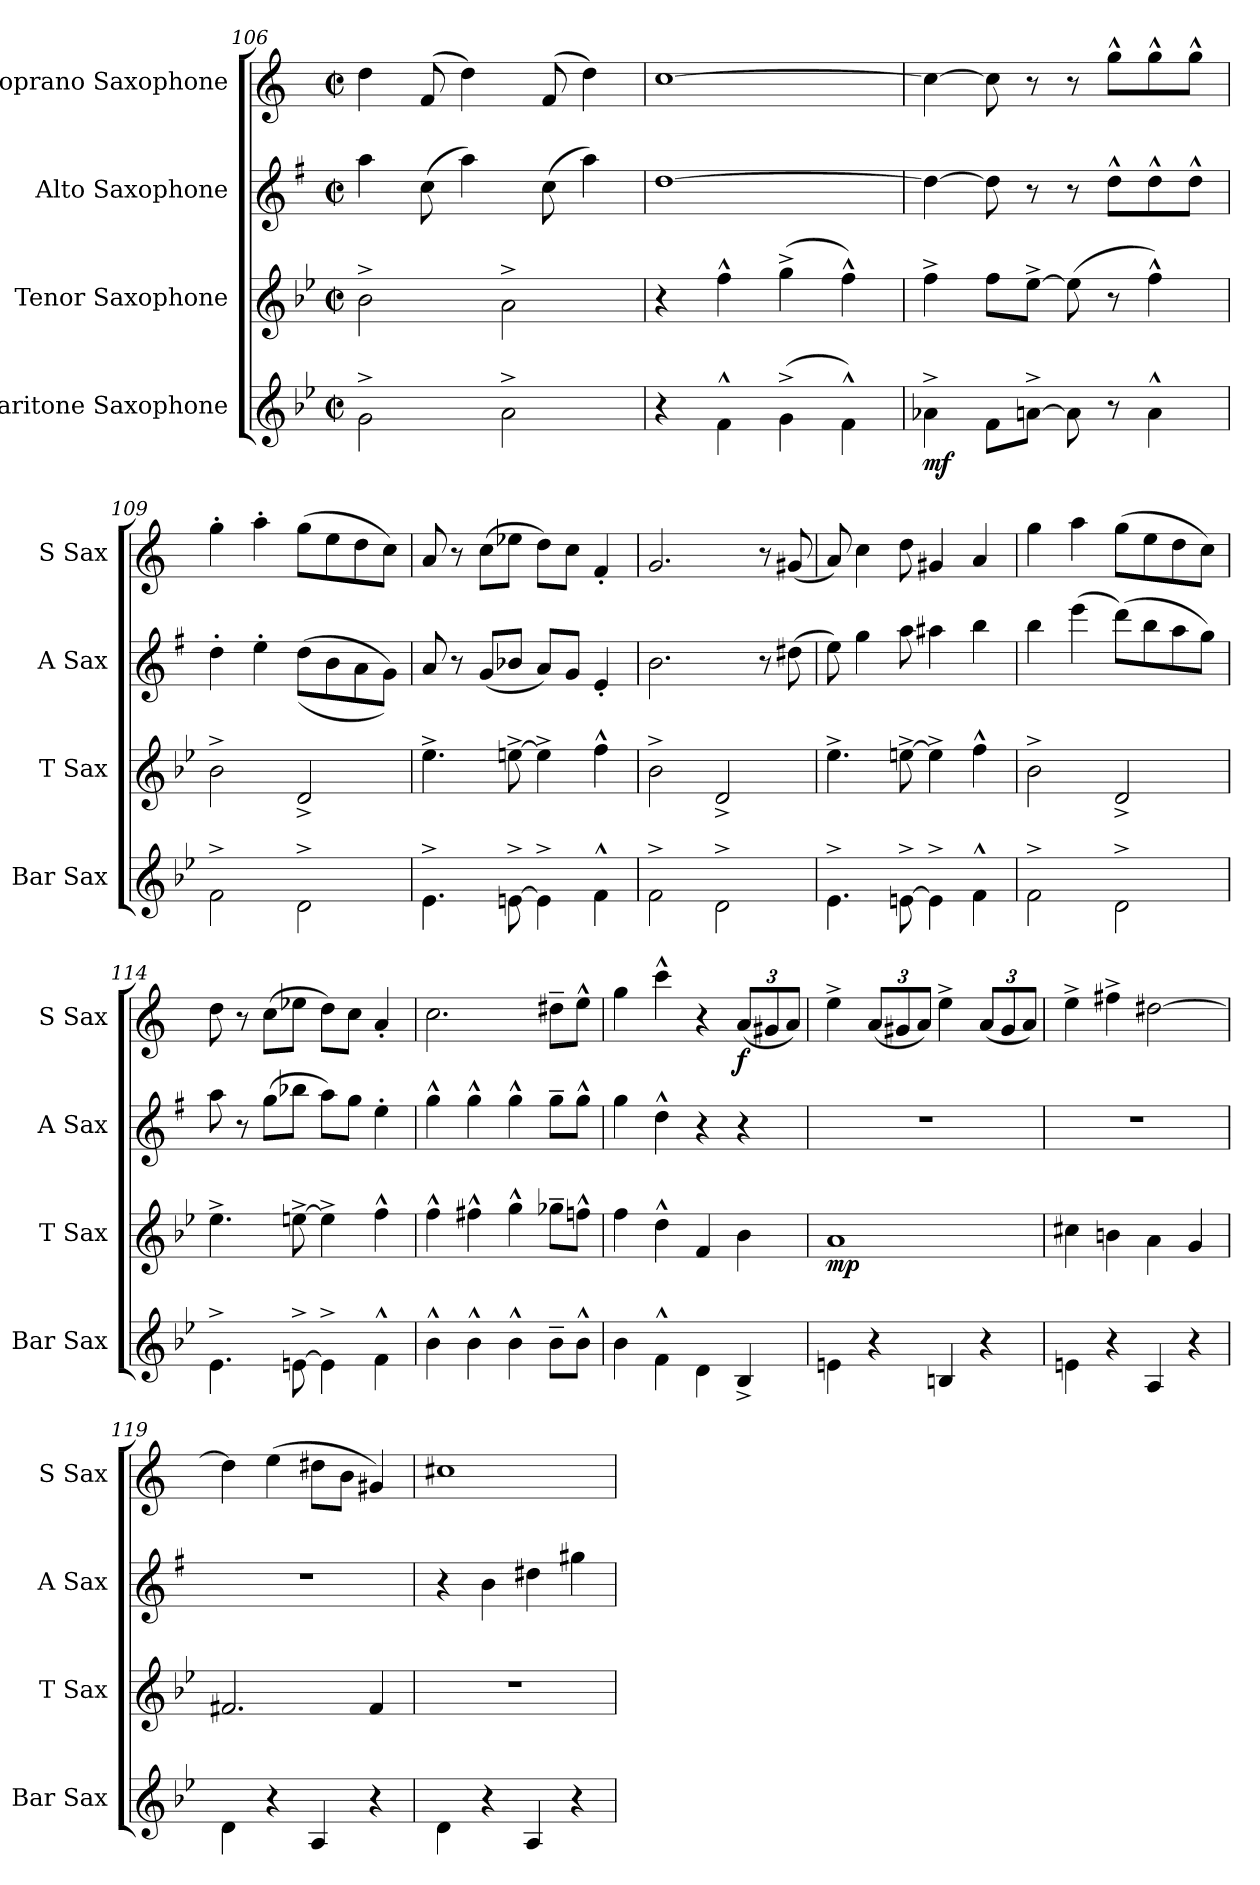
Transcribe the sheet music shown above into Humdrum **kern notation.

**kern	**dynam	**kern	**dynam	**kern	**kern	**dynam
*part4	*part4	*part3	*part3	*part2	*part1	*part1
*staff4	*staff4	*staff3	*staff3	*staff2	*staff1	*staff1
*I"Baritone Saxophone	*	*I"Tenor Saxophone	*	*I"Alto Saxophone	*I"Soprano Saxophone	*
*I'Bar Sax	*	*I'T Sax	*	*I'A Sax	*I'S Sax	*
*clefG2	*	*clefG2	*	*clefG2	*clefG2	*
*ITrd12c21	*	*ITrd8c14	*	*ITrd5c9	*ITrd1c2	*
*k[b-e-]	*	*k[b-e-]	*	*k[b-e-]	*k[b-e-]	*
*M2/2	*	*M2/2	*	*M2/2	*M2/2	*
*met(c|)	*	*met(c|)	*	*met(c|)	*met(c|)	*
=106	=106	=106	=106	=106	=106	=106
2G^\	.	2B-^\	.	4cc\	4cc\	.
.	.	.	.	(8e-\	(8e-/	.
.	.	.	.	4cc\)	4cc\)	.
2A^\	.	2A^\	.	.	.	.
.	.	.	.	(8e-\	(8e-/	.
.	.	.	.	4cc\)	4cc\)	.
=107	=107	=107	=107	=107	=107	=107
4r	.	4r	.	[1f	[1b-	.
4F^^\	.	4f^^\	.	.	.	.
(4G^\	.	(4g^\	.	.	.	.
4F^^\)	.	4f^^\)	.	.	.	.
!!LO:PB:g=z
=108	=108	=108	=108	=108	=108	=108
!	!LO:DY:b	!	!	!	!	!
4A-X^\	mf	4f^\	.	4f\_	4b-\_	.
!	!	!	!LO:DY:b	!	!	!
!	!	!	!LO:DY:n=1:b	!	!	!
8F\L	.	8f\L	mf mf	8f\]	8b-\]	.
[8An^\J	.	[8e-^\J	.	8r	8r	.
8A\]	.	(8e-\]	.	8r	8r	.
8r	.	8r	.	8f^^\L	8ff^^\L	.
4A^^\	.	4f^^\)	.	8f^^\	8ff^^\	.
.	.	.	.	8f^^\J	8ff^^\J	.
=109	=109	=109	=109	=109	=109	=109
2F^\	.	2B-^\	.	4f'\	4ff'\	.
.	.	.	.	4g'\	4gg'\	.
2D^\	.	2D^/	.	((8f\L	(8ff\L	.
.	.	.	.	8d\	8dd\	.
.	.	.	.	8c\	8cc\	.
.	.	.	.	8B-\J))	8b-\J)	.
=110	=110	=110	=110	=110	=110	=110
4.E-^\	.	4.e-^\	.	8c/	8g/	.
.	.	.	.	8r	8r	.
.	.	.	.	(8B-/L	(8b-\L	.
[8En^\	.	[8en^\	.	8d-X/J	8dd-X\J	.
4E^\]	.	4e^\]	.	8c/L)	8cc\L)	.
.	.	.	.	8B-/J	8b-\J	.
4F^^\	.	4f^^\	.	4G'/	4e-'/	.
=111	=111	=111	=111	=111	=111	=111
2F^\	.	2B-^\	.	2.d\	2.f/	.
2D^\	.	2D^/	.	.	.	.
.	.	.	.	8r	8r	.
.	.	.	.	(8f#X\	(8f#X/	.
=112	=112	=112	=112	=112	=112	=112
4.E-^\	.	4.e-^\	.	8g\)	8g/)	.
.	.	.	.	4b-\	4b-\	.
[8En^\	.	[8en^\	.	8cc\	8cc\	.
4E^\]	.	4e^\]	.	4cc#X\	4f#X/	.
4F^^\	.	4f^^\	.	4dd\	4g/	.
=113	=113	=113	=113	=113	=113	=113
2F^\	.	2B-^\	.	4dd\	4ff\	.
.	.	.	.	(4gg\	4gg\	.
2D^\	.	2D^/	.	(8ff\L)	(8ff\L	.
.	.	.	.	8dd\	8dd\	.
.	.	.	.	8cc\	8cc\	.
.	.	.	.	8b-\J)	8b-\J)	.
!!LO:LB:g=z
=114	=114	=114	=114	=114	=114	=114
4.E-^\	.	4.e-^\	.	8cc\	8cc\	.
.	.	.	.	8r	8r	.
.	.	.	.	(8b-\L	(8b-\L	.
[8En^\	.	[8en^\	.	8dd-X\J	8dd-X\J	.
4E^\]	.	4e^\]	.	8cc\L)	8cc\L)	.
.	.	.	.	8b-\J	8b-\J	.
4F^^\	.	4f^^\	.	4g'\	4g'/	.
=115	=115	=115	=115	=115	=115	=115
4B-^^\	.	4f^^\	.	4b-^^\	2.b-\	.
4B-^^\	.	4f#X^^\	.	4b-^^\	.	.
4B-^^\	.	4g^^\	.	4b-^^\	.	.
8B-~\L	.	8g-X~\L	.	8b-~\L	8cc#X~\L	.
8B-^^\J	.	8fn^^\J	.	8b-^^\J	8dd^^\J	.
=116	=116	=116	=116	=116	=116	=116
4B-\	.	4f\	.	4b-\	4ff\	.
4F^^\	.	4d^^\	.	4f^^\	4bb-^^\	.
4D\	.	4F/	.	4r	4r	.
*	*	*	*	*	*Xbrackettup	*
!	!	!	!	!	!	!LO:DY:b
4BB-^/	.	4B-\	.	4r	(12g/L	f
.	.	.	.	.	12f#X/	.
.	.	.	.	.	12g/J)	.
=117	=117	=117	=117	=117	=117	=117
!	!	!	!LO:DY:b	!	!	!
4En\	.	1A	mp	1r	4dd^\	.
4r	.	.	.	.	(12g/L	.
.	.	.	.	.	12f#X/	.
.	.	.	.	.	12g/J)	.
4BBn/	.	.	.	.	4dd^\	.
4r	.	.	.	.	(12g/L	.
.	.	.	.	.	12f#/	.
.	.	.	.	.	12g/J)	.
=118	=118	=118	=118	=118	=118	=118
4En\	.	4c#X\	.	1r	4dd^\	.
4r	.	4Bn\	.	.	4een^\	.
4AA/	.	4A\	.	.	[2cc#X\	.
4r	.	4G/	.	.	.	.
!!LO:LB:g=z
=119	=119	=119	=119	=119	=119	=119
4D\	.	2.F#X/	.	1r	4cc#\]	.
4r	.	.	.	.	(4dd\	.
4AA/	.	.	.	.	8cc#X\L	.
.	.	.	.	.	8a\J	.
4r	.	4F#/	.	.	4f#X/)	.
=120	=120	=120	=120	=120	=120	=120
4D\	.	1r	.	4r	1bn	.
4r	.	.	.	4d\	.	.
4AA/	.	.	.	4f#X\	.	.
4r	.	.	.	4bn\	.	.
=	=	=	=	=	=	=
*-	*-	*-	*-	*-	*-	*-
